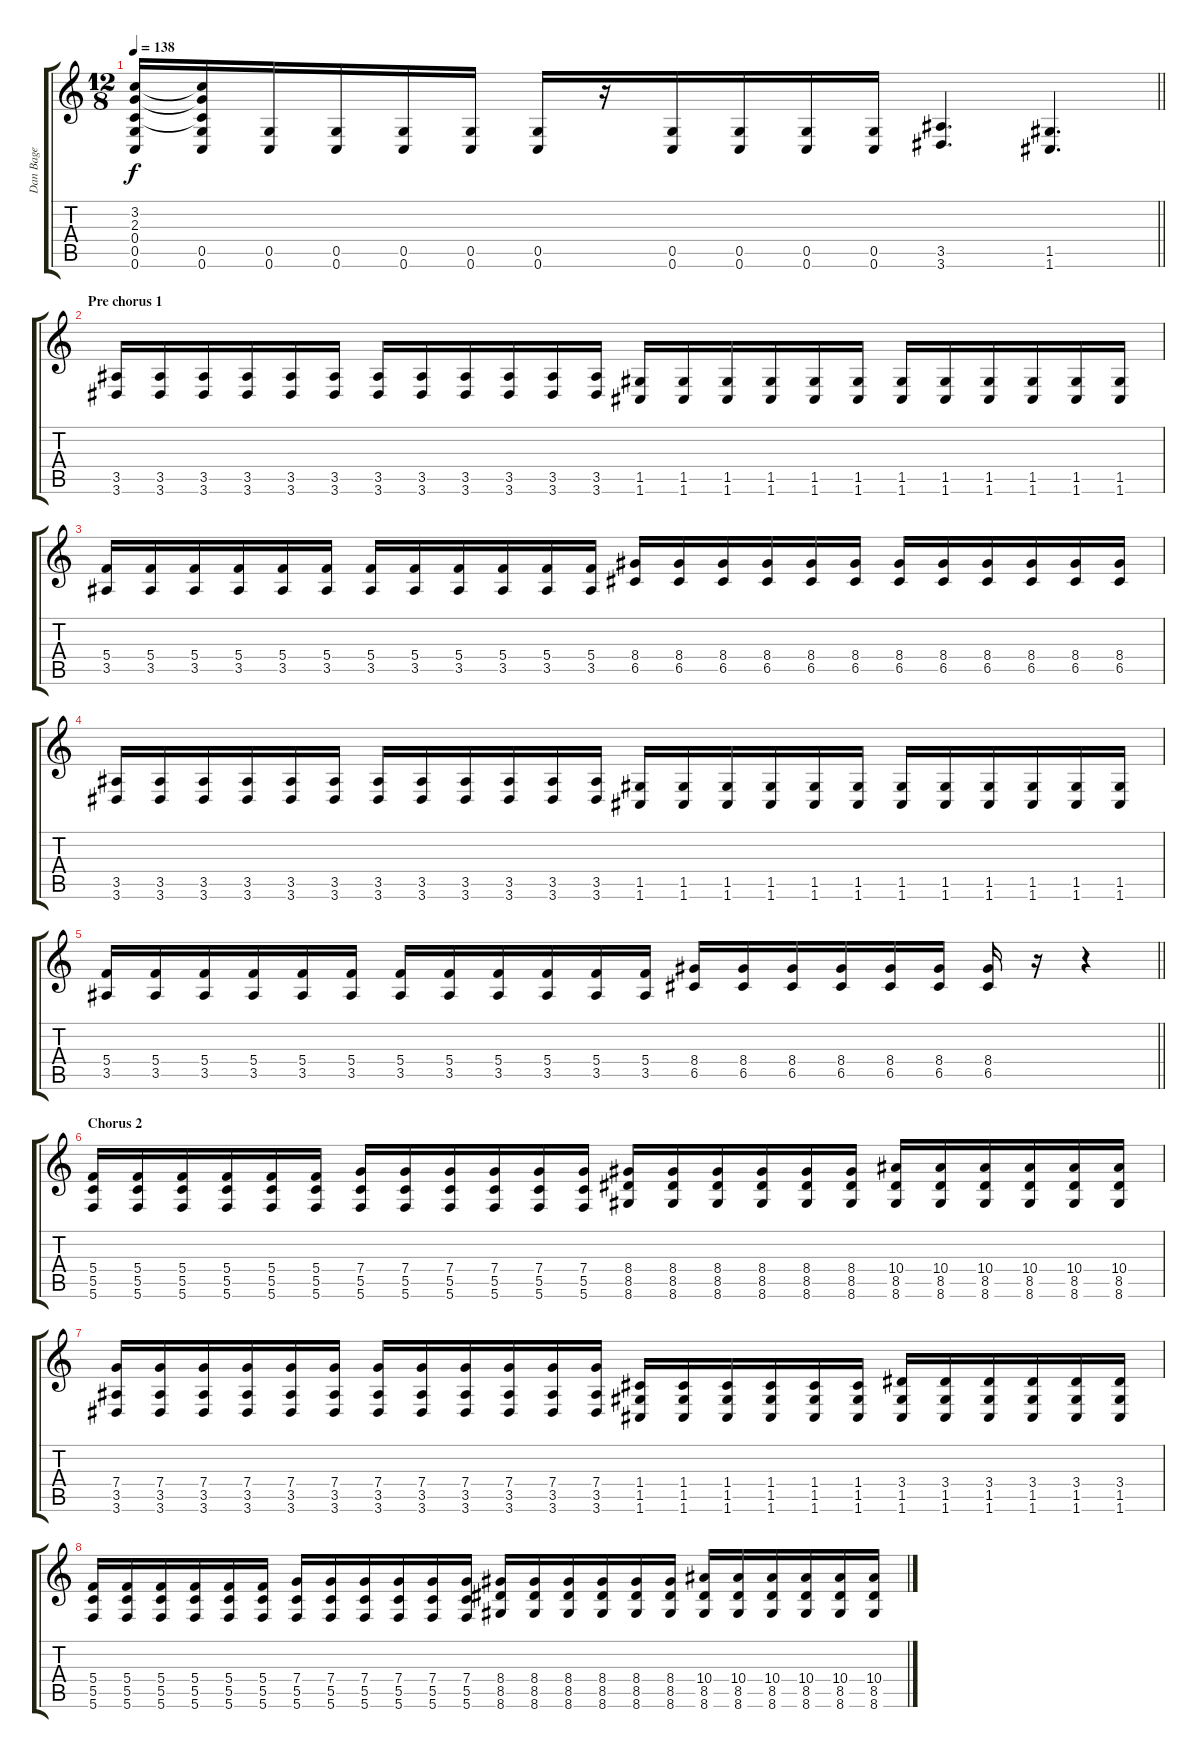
\track ("Dan Bage" "Dan Bage") {instrument distortionguitar}
\staff {score tabs}
\tuning (D4 A3 F3 C3 G2 C2) {hide}
\ts (12 8)
\tempo 138
\clef g2
\barLineRight lightlight
\ks c
(3.2 2.3 0.4 0.5 0.6).16{dy f} (3.2{t} 2.3{t} 0.4{t} 0.5 0.6).16 (0.5 0.6).16 (0.5 0.6).16 (0.5 0.6).16 (0.5 0.6).16 (0.5 0.6).16 r.16 (0.5 0.6).16 (0.5 0.6).16 (0.5 0.6).16 (0.5 0.6).16 (3.5 3.6).4{d} (1.5 1.6).4{d} |
\section ("" "Pre chorus 1")
(3.5 3.6).16 (3.5 3.6).16 (3.5 3.6).16 (3.5 3.6).16 (3.5 3.6).16 (3.5 3.6).16 (3.5 3.6).16 (3.5 3.6).16 (3.5 3.6).16 (3.5 3.6).16 (3.5 3.6).16 (3.5 3.6).16 (1.5 1.6).16 (1.5 1.6).16 (1.5 1.6).16 (1.5 1.6).16 (1.5 1.6).16 (1.5 1.6).16 (1.5 1.6).16 (1.5 1.6).16 (1.5 1.6).16 (1.5 1.6).16 (1.5 1.6).16 (1.5 1.6).16 |
(5.4 3.5).16 (5.4 3.5).16 (5.4 3.5).16 (5.4 3.5).16 (5.4 3.5).16 (5.4 3.5).16 (5.4 3.5).16 (5.4 3.5).16 (5.4 3.5).16 (5.4 3.5).16 (5.4 3.5).16 (5.4 3.5).16 (8.4 6.5).16 (8.4 6.5).16 (8.4 6.5).16 (8.4 6.5).16 (8.4 6.5).16 (8.4 6.5).16 (8.4 6.5).16 (8.4 6.5).16 (8.4 6.5).16 (8.4 6.5).16 (8.4 6.5).16 (8.4 6.5).16 |
(3.5 3.6).16 (3.5 3.6).16 (3.5 3.6).16 (3.5 3.6).16 (3.5 3.6).16 (3.5 3.6).16 (3.5 3.6).16 (3.5 3.6).16 (3.5 3.6).16 (3.5 3.6).16 (3.5 3.6).16 (3.5 3.6).16 (1.5 1.6).16 (1.5 1.6).16 (1.5 1.6).16 (1.5 1.6).16 (1.5 1.6).16 (1.5 1.6).16 (1.5 1.6).16 (1.5 1.6).16 (1.5 1.6).16 (1.5 1.6).16 (1.5 1.6).16 (1.5 1.6).16 |
\barLineRight lightlight
(5.4 3.5).16 (5.4 3.5).16 (5.4 3.5).16 (5.4 3.5).16 (5.4 3.5).16 (5.4 3.5).16 (5.4 3.5).16 (5.4 3.5).16 (5.4 3.5).16 (5.4 3.5).16 (5.4 3.5).16 (5.4 3.5).16 (8.4 6.5).16 (8.4 6.5).16 (8.4 6.5).16 (8.4 6.5).16 (8.4 6.5).16 (8.4 6.5).16 (8.4 6.5).16 r.16 r.4 |
\section ("" "Chorus 2")
(5.4 5.5 5.6).16 (5.4 5.5 5.6).16 (5.4 5.5 5.6).16 (5.4 5.5 5.6).16 (5.4 5.5 5.6).16 (5.4 5.5 5.6).16 (7.4 5.5 5.6).16 (7.4 5.5 5.6).16 (7.4 5.5 5.6).16 (7.4 5.5 5.6).16 (7.4 5.5 5.6).16 (7.4 5.5 5.6).16 (8.4 8.5 8.6).16 (8.4 8.5 8.6).16 (8.4 8.5 8.6).16 (8.4 8.5 8.6).16 (8.4 8.5 8.6).16 (8.4 8.5 8.6).16 (10.4 8.5 8.6).16 (10.4 8.5 8.6).16 (10.4 8.5 8.6).16 (10.4 8.5 8.6).16 (10.4 8.5 8.6).16 (10.4 8.5 8.6).16 |
(7.4 3.5 3.6).16 (7.4 3.5 3.6).16 (7.4 3.5 3.6).16 (7.4 3.5 3.6).16 (7.4 3.5 3.6).16 (7.4 3.5 3.6).16 (7.4 3.5 3.6).16 (7.4 3.5 3.6).16 (7.4 3.5 3.6).16 (7.4 3.5 3.6).16 (7.4 3.5 3.6).16 (7.4 3.5 3.6).16 (1.4 1.5 1.6).16 (1.4 1.5 1.6).16 (1.4 1.5 1.6).16 (1.4 1.5 1.6).16 (1.4 1.5 1.6).16 (1.4 1.5 1.6).16 (3.4 1.5 1.6).16 (3.4 1.5 1.6).16 (3.4 1.5 1.6).16 (3.4 1.5 1.6).16 (3.4 1.5 1.6).16 (3.4 1.5 1.6).16 |
(5.4 5.5 5.6).16 (5.4 5.5 5.6).16 (5.4 5.5 5.6).16 (5.4 5.5 5.6).16 (5.4 5.5 5.6).16 (5.4 5.5 5.6).16 (7.4 5.5 5.6).16 (7.4 5.5 5.6).16 (7.4 5.5 5.6).16 (7.4 5.5 5.6).16 (7.4 5.5 5.6).16 (7.4 5.5 5.6).16 (8.4 8.5 8.6).16 (8.4 8.5 8.6).16 (8.4 8.5 8.6).16 (8.4 8.5 8.6).16 (8.4 8.5 8.6).16 (8.4 8.5 8.6).16 (10.4 8.5 8.6).16 (10.4 8.5 8.6).16 (10.4 8.5 8.6).16 (10.4 8.5 8.6).16 (10.4 8.5 8.6).16 (10.4 8.5 8.6).16
